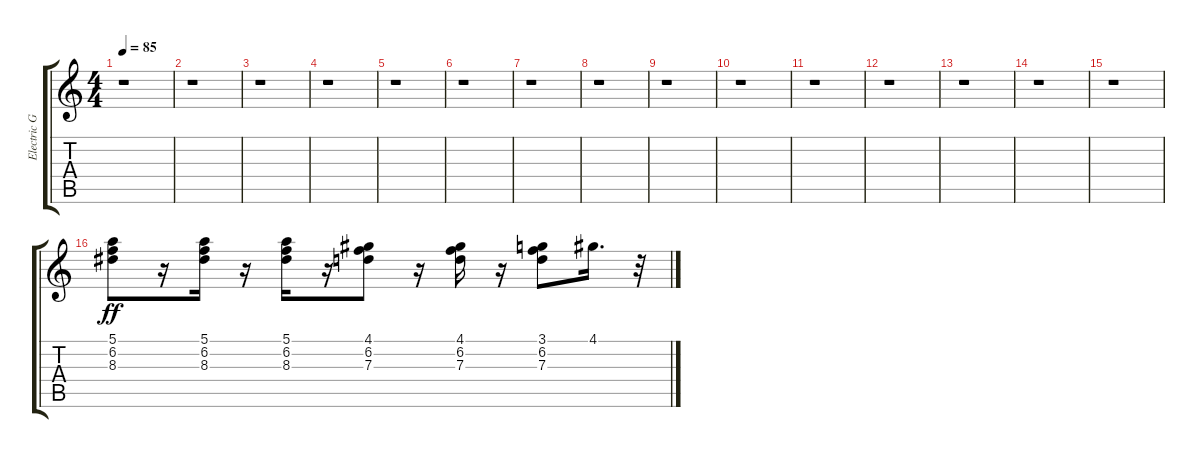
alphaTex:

\track ("Electric Guitar" "Electric G") {instrument electricguitarmuted}
\staff {score tabs}
\tuning (E4 B3 G3 D3 A2 E2) {hide}
\ts (4 4)
\tempo 85
\clef g2
\ks c
r.1{dy ff} |
r.1 |
r.1 |
r.1 |
r.1 |
r.1 |
r.1 |
r.1 |
r.1 |
r.1 |
r.1 |
r.1 |
r.1 |
r.1 |
r.1 |
(5.1 6.2 8.3).8 r.16 (5.1 6.2 8.3).16 r.16 (5.1 6.2 8.3).16 r.16 (4.1 6.2 7.3).8 r.16 (4.1 6.2 7.3).16 r.16 (3.1 6.2 7.3).8 4.1.16{d} r.32
